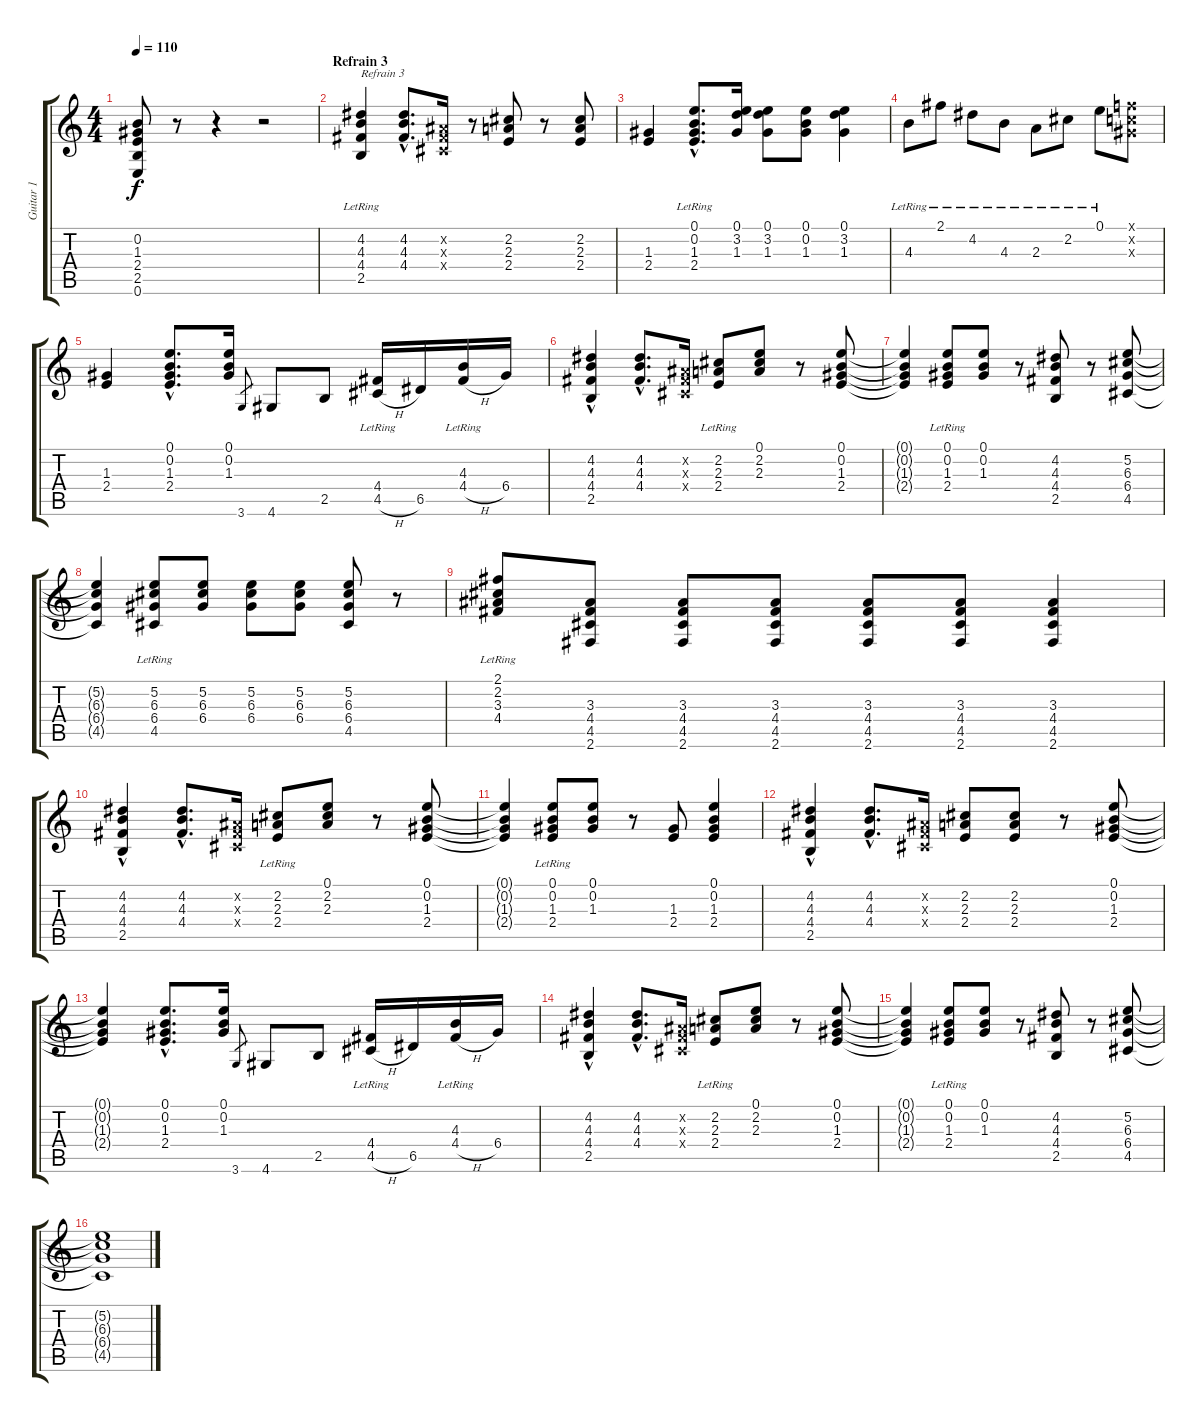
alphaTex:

\track ("Guitar 1" "Guitar 1") {instrument acousticguitarsteel}
\staff {score tabs}
\tuning (E4 B3 G3 D3 A2 E2) {hide}
\ts (4 4)
\tempo 110
\clef g2
\ks c
(0.2 1.3 2.4 2.5 0.6).8{dy f} r.8 r.4 r.2 |
\section ("" "Refrain 3")
(4.2 4.3 4.4 2.5{lr}).4{txt "Refrain 3"} (4.2{hac} 4.3{hac} 4.4{hac}).8{d} (-1.2{x} -1.3{x} -1.4{x}).16 r.8 (2.2 2.3 2.4).8 r.8 (2.2 2.3 2.4).8 |
(1.3 2.4).4 (0.1{hac} 0.2{hac} 1.3{hac} 2.4{hac lr}).8{d} (0.1 3.2 1.3).16 (0.1 3.2 1.3).8 (0.1 0.2 1.3).8 (0.1 3.2 1.3).4 |
4.3{lr}.8 2.1{lr}.8 4.2{lr}.8 4.3{lr}.8 2.3{lr}.8 2.2{lr}.8 0.1{lr}.8 (1.1{x} 1.2{x} 1.3{x}).8 |
(1.3 2.4).4 (0.1{hac} 0.2{hac} 1.3{hac} 2.4).8{d} (0.1 0.2 1.3).16 3.6.8{gr} 4.6.8 2.5.8 (4.4{lr} 4.5{h}).16 6.5.16 (4.3{lr} 4.4{h}).16 6.4.16 |
(4.2 4.3 4.4 2.5{hac}).4 (4.2{hac} 4.3{hac} 4.4{hac}).8{d} (-1.2{x} -1.3{x} -1.4{x}).16 (2.2 2.3 2.4{lr}).8 (0.1 2.2 2.3).8 r.8 (0.1 0.2 1.3 2.4).8 |
(0.1{t} 0.2{t} 1.3{t} 2.4{t}).4 (0.1 0.2 1.3 2.4{lr}).8 (0.1 0.2 1.3).8 r.8 (4.2 4.3 4.4 2.5).8 r.8 (5.2 6.3 6.4 4.5).8 |
(5.2{t} 6.3{t} 6.4{t} 4.5{t}).4 (5.2 6.3 6.4 4.5{lr}).8 (5.2 6.3 6.4).8 (5.2 6.3 6.4).8 (5.2 6.3 6.4).8 (5.2 6.3 6.4 4.5).8 r.8 |
(2.1{lr} 2.2{lr} 3.3 4.4).8 (3.3 4.4 4.5 2.6).8 (3.3 4.4 4.5 2.6).8 (3.3 4.4 4.5 2.6).8 (3.3 4.4 4.5 2.6).8 (3.3 4.4 4.5 2.6).8 (3.3 4.4 4.5 2.6).4 |
(4.2 4.3 4.4 2.5{hac}).4 (4.2{hac} 4.3{hac} 4.4{hac}).8{d} (-1.2{x} -1.3{x} -1.4{x}).16 (2.2 2.3 2.4{lr}).8 (0.1 2.2 2.3).8 r.8 (0.1 0.2 1.3 2.4).8 |
(0.1{t} 0.2{t} 1.3{t} 2.4{t}).4 (0.1 0.2 1.3 2.4{lr}).8 (0.1 0.2 1.3).8 r.8 (1.3 2.4).8 (0.1 0.2 1.3 2.4).4 |
(4.2 4.3 4.4 2.5{hac}).4 (4.2{hac} 4.3{hac} 4.4{hac}).8{d} (-1.2{x} -1.3{x} -1.4{x}).16 (2.2 2.3 2.4).8 (2.2 2.3 2.4).8 r.8 (0.1 0.2 1.3 2.4).8 |
(0.1{t} 0.2{t} 1.3{t} 2.4{t}).4 (0.1{hac} 0.2{hac} 1.3{hac} 2.4).8{d} (0.1 0.2 1.3).16 3.6.8{gr} 4.6.8 2.5.8 (4.4{lr} 4.5{h}).16 6.5.16 (4.3{lr} 4.4{h}).16 6.4.16 |
(4.2 4.3 4.4 2.5{hac}).4 (4.2{hac} 4.3{hac} 4.4{hac}).8{d} (-1.2{x} -1.3{x} -1.4{x}).16 (2.2 2.3 2.4{lr}).8 (0.1 2.2 2.3).8 r.8 (0.1 0.2 1.3 2.4).8 |
(0.1{t} 0.2{t} 1.3{t} 2.4{t}).4 (0.1 0.2 1.3 2.4{lr}).8 (0.1 0.2 1.3).8 r.8 (4.2 4.3 4.4 2.5).8 r.8 (5.2 6.3 6.4 4.5).8 |
(5.2{t} 6.3{t} 6.4{t} 4.5{t}).1
